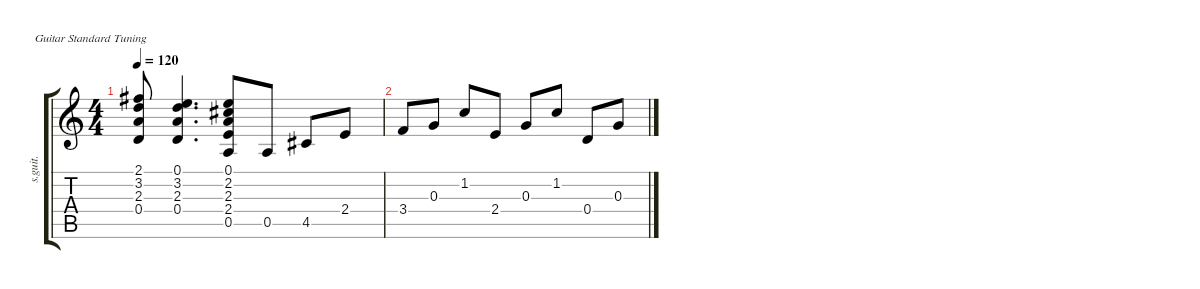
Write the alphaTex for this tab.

\defaultSystemsLayout 4
\hideDynamics
\chordDiagramsInScore
\track ("Steel Guitar" "s.guit.") {instrument acousticguitarsteel}
\staff {score tabs}
\tuning (E4 B3 G3 D3 A2 E2)
\ts (4 4)
\tempo 120
\clef g2
\ks c
(2.1{t acc #} 3.2{t} 2.3{t} 0.4{t}).8{dy mf beam Up} (0.1 3.2 2.3 0.4).4{d beam Up} (0.1 2.2{acc #} 2.3 2.4 0.5).8{beam Up} 0.5.8{beam Up} 4.5{acc #}.8{beam Up} 2.4.8{beam Up} |
3.4.8{beam Up} 0.3.8{beam Up} 1.2.8{beam Up} 2.4.8{beam Up} 0.3.8{beam Up} 1.2.8{beam Up} 0.4.8{beam Up} 0.3.8{beam Up}
